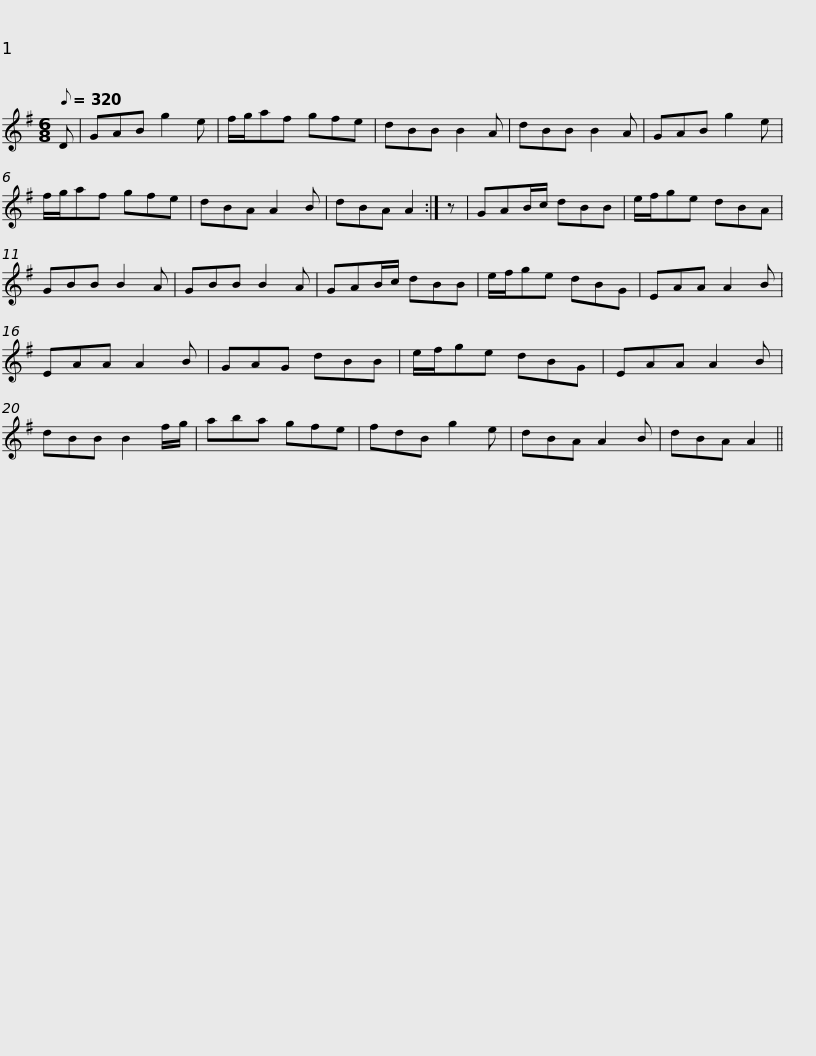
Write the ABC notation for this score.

X:1
L:1/8
Q:1/8=320
M:6/8
I:linebreak $
K:G
V:1 treble
V:1
 D | GAB g2 e | f/g/af gfe | dBB B2 A | dBB B2 A | %5
 GAB g2 e | f/g/af gfe | dBA A2 B |$ dBA A2 :| z | %10
 GAB/c/ dBB | e/f/ge dBA | GBB B2 A | GBB B2 A | GAB/c/ dBB | %15
 e/f/ge dBG |$ EAA A2 B | EAA A2 B | GAG dBB | e/f/ge dBG | %20
 EAA A2 B | dBB B2 f/g/ | aba gfe | fdB g2 e |$ dBA A2 B | %25
 dBA A2 || %26
